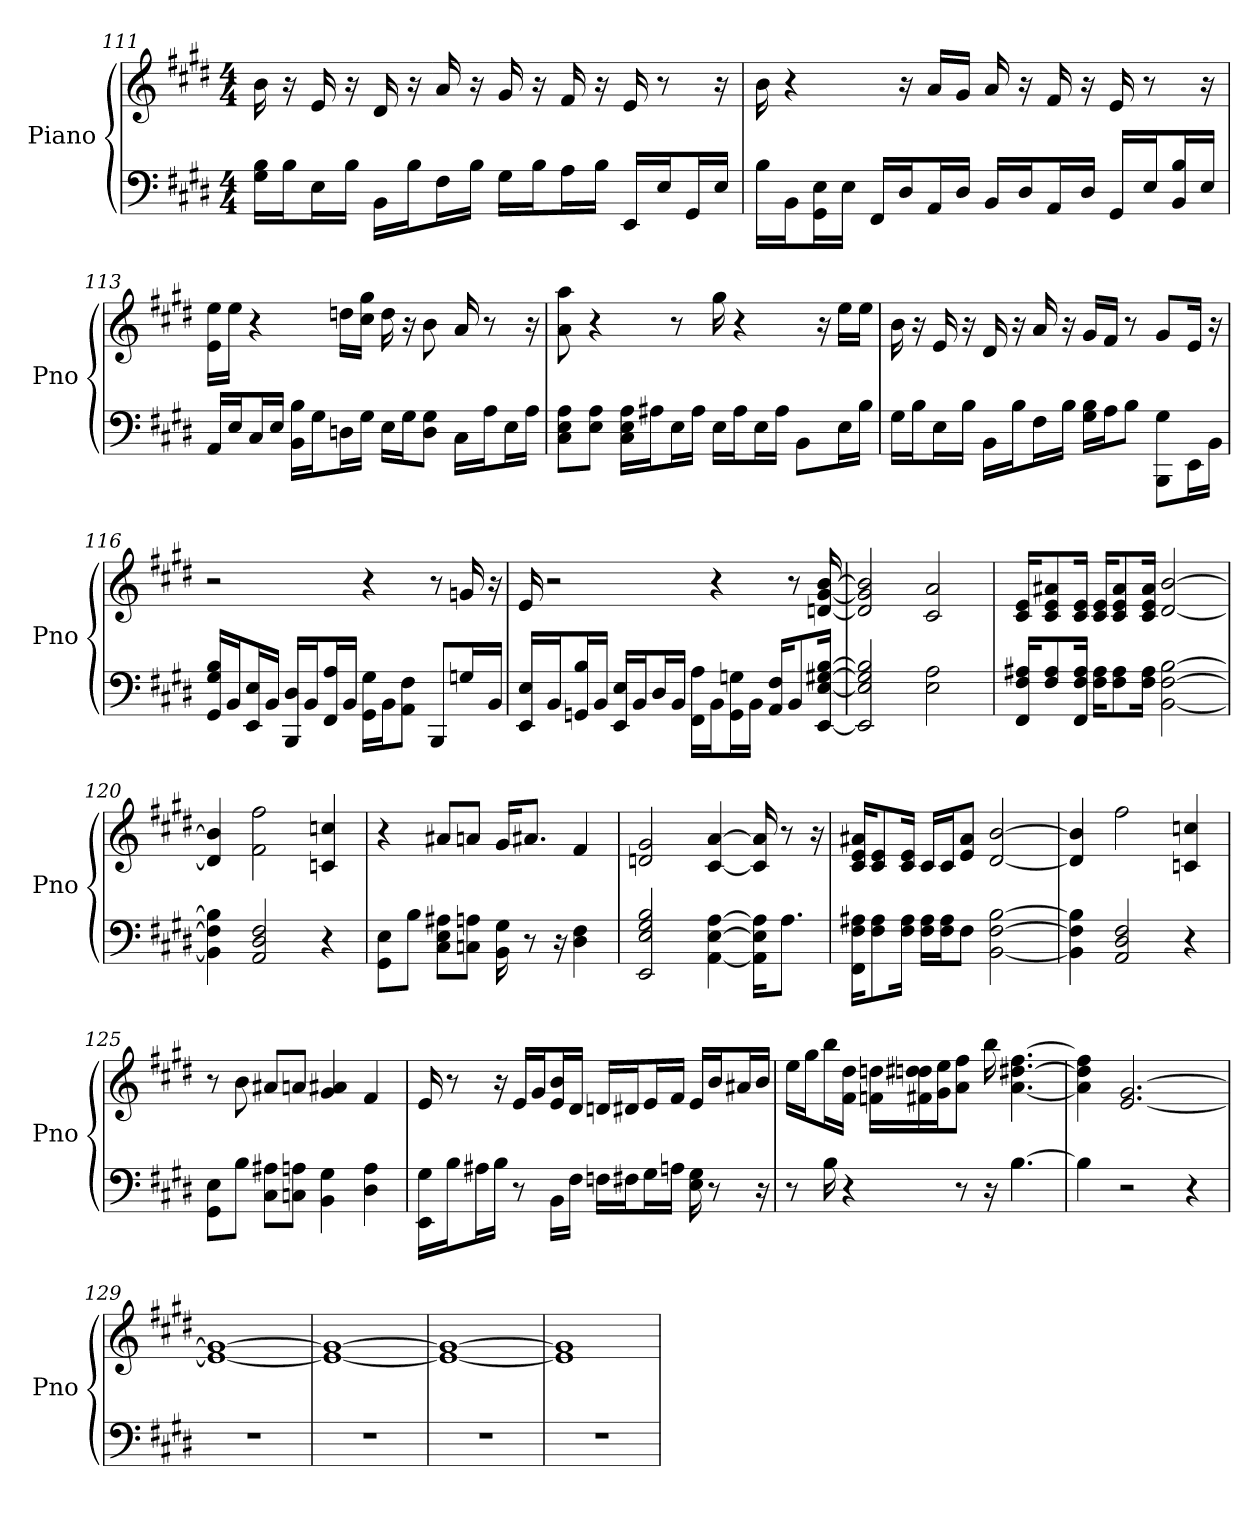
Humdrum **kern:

**kern	**kern
*part1	*part1
*staff2	*staff1
*I"Piano	*
*I'Pno	*
*clefF4	*clefG2
*k[f#c#g#d#]	*k[f#c#g#d#]
*E:	*E:
*M4/4	*M4/4
=111	=111
16B\ 16G#\LL	16b
16B\J	16r
16E\L	16e
16B\JJ	16r
16BB\LL	16d#
16B\J	16r
16F#\L	16a
16B\JJ	16r
16G#\LL	16g#
16B\J	16r
16A\L	16f#
16B\JJ	16r
16EE/LL	16e
16E/J	8r
16GG#/L	.
16E/JJ	16r
=112	=112
16B\LL	16b
16BB\J	4r
16E\ 16GG#\L	.
16E\JJ	.
16FF#/LL	.
16D#/J	16r
16AA/L	16a/LL
16D#/JJ	16g#/JJ
16BB/LL	16a
16D#/J	16r
16AA/L	16f#
16D#/JJ	16r
16GG#/LL	16e
16E/J	8r
16BB/ 16B/L	.
16E/JJ	16r
=113	=113
16AA/LL	16ee\ 16e\LL
16E/J	16ee\JJ
16C#/L	4r
16E/JJ	.
16BB\ 16B\LL	.
16G#\J	.
16D\L	16dd\LL
16G#\JJ	16cc#\ 16gg#\JJ
16E\LL	16dd
16G#\J	16r
8D\ 8G#\J	8b
16C#\LL	16a
16A\J	8r
16E\L	.
16A\JJ	16r
=114	=114
8C#\ 8E\ 8A\L	8a 8aa
8A\ 8E\J	4r
16C#\ 16A\ 16E\LL	.
16A#\J	.
16E\L	8r
16A#\JJ	.
16E\LL	16gg#
16A#\J	4r
16E\L	.
16A#\JJ	.
8BB\L	.
.	16r
16E\L	16ee\LL
16B\JJ	16ee\JJ
=115	=115
16G#\LL	16b
16B\J	16r
16E\L	16e
16B\JJ	16r
16BB\LL	16d#
16B\J	16r
16F#\L	16a
16B\JJ	16r
16G#\ 16B\LL	16g#/LL
16A\J	16f#/JJ
8B\J	8r
8G#\ 8BBB\L	8g#/L
16EE\L	16e/Jk
16BB\JJ	16r
=116	=116
16GG#/ 16B/ 16G#/LL	2r
16BB/J	.
16EE/ 16E/L	.
16BB/JJ	.
16D#/ 16BBB/LL	.
16BB/J	.
16FF#/ 16A/L	.
16BB/JJ	.
16G#\ 16GG#\LL	4r
16BB\J	.
8AA\ 8F#\J	.
8BBB/L	8r
16G/L	16g
16BB/JJ	16r
=117	=117
16EE/ 16E/LL	16e
16BB/J	2r
16GG/ 16B/L	.
16BB/JJ	.
16EE/ 16E/LL	.
16BB/J	.
16D#/L	.
16BB/JJ	.
16A\ 16FF#\LL	.
16BB\J	4r
16GG\ 16G\L	.
16BB\JJ	.
16AA/ 16F#/KL	.
8BB/	8r
[16G#/ [16B/ [16EE/ [16E/Jk	[16g# [16b [16d
=118	=118
2G#] 2B] 2EE] 2E]	2g#] 2b] 2d]
2A 2E	2a 2c#
=119	=119
16FF#/ 16F#/ 16A#/KL	16e/ 16c#/KL
8F#/ 8A#/	8c#/ 8a#/ 8e/
16FF#/ 16F#/ 16A#/Jk	16c#/ 16e/Jk
16F#\ 16A#\KL	16c#/ 16e/KL
8F#\ 8A#\	8c#/ 8a#/ 8e/
16F#\ 16A#\Jk	16c#/ 16a#/ 16e/Jk
[2B [2F# [2BB	[2b [2d#
=120	=120
4B] 4F#] 4BB]	4b] 4d#]
2F# 2AA 2D#	2f# 2ff#
4r	4cc 4c
=121	=121
8E\ 8GG#\L	4r
8B\J	.
8A#\ 8E\ 8C#\L	8a#/L
8C\ 8A\J	8a/J
16G# 16BB	16g#/KL
8r	8.a#/J
16r	.
4F# 4D#	4f#
=122	=122
2B 2E 2G# 2EE	2d 2g#
[4A [4E [4AA	[4a [4c#
16A]\ 16E]\ 16AA]\KL	16a] 16c#]
8.A\J	8r
.	16r
=123	=123
16F#\ 16FF#\ 16A#\KL	16c#/ 16e/ 16a#/KL
8F#\ 8A#\	8c#/ 8e/
16F#\ 16A#\Jk	16c#/ 16e/Jk
16F#\ 16A#\LL	16c#/LL
16A#\ 16F#\J	16c#/J
8F#\J	8a#/ 8e/J
[2BB [2F# [2B	[2d# [2b
=124	=124
4BB] 4F#] 4B]	4d#] 4b]
2AA 2D# 2F#	2ff#
4r	4cc 4c
=125	=125
8E\ 8GG#\L	8r
8B\J	8b
8A#\ 8C#\L	8a#/L
8C\ 8A\J	8a/J
4BB 4G#	4g# 4a#
4A 4D#	4f#
=126	=126
16G#\ 16EE\LL	16e
16B\J	8r
16A#\L	.
16B\JJ	16r
8r	16e/LL
.	16g#/J
16BB\LL	16b/ 16e/L
16F#\JJ	16d#/JJ
16F\LL	16d/LL
16F#\J	16d#/J
16G#\L	16e/L
16A\JJ	16f#/JJ
16G# 16E	16e/LL
8r	16b/J
.	16a#/L
16r	16b/JJ
=127	=127
8r	16ee\LL
.	16gg#\J
16B	16bb\L
4r	16dd#\ 16f#\JJ
.	16f\ 16dd\LL
.	16dd#\ 16f#\ 16dd\J
.	16ee\ 16g#\K
8r	8a\ 8ff#\J
16r	16bb
[4.B	[4.dd# [4.a [4.ff#
=128	=128
4B]	4dd#] 4a] 4ff#]
2r	[2.e [2.g#
4r	.
=129	=129
1r	1e_ 1g#_
=130	=130
1r	1e_ 1g#_
=131	=131
1r	1e_ 1g#_
=132	=132
1r	1e] 1g#]
=	=
*-	*-
